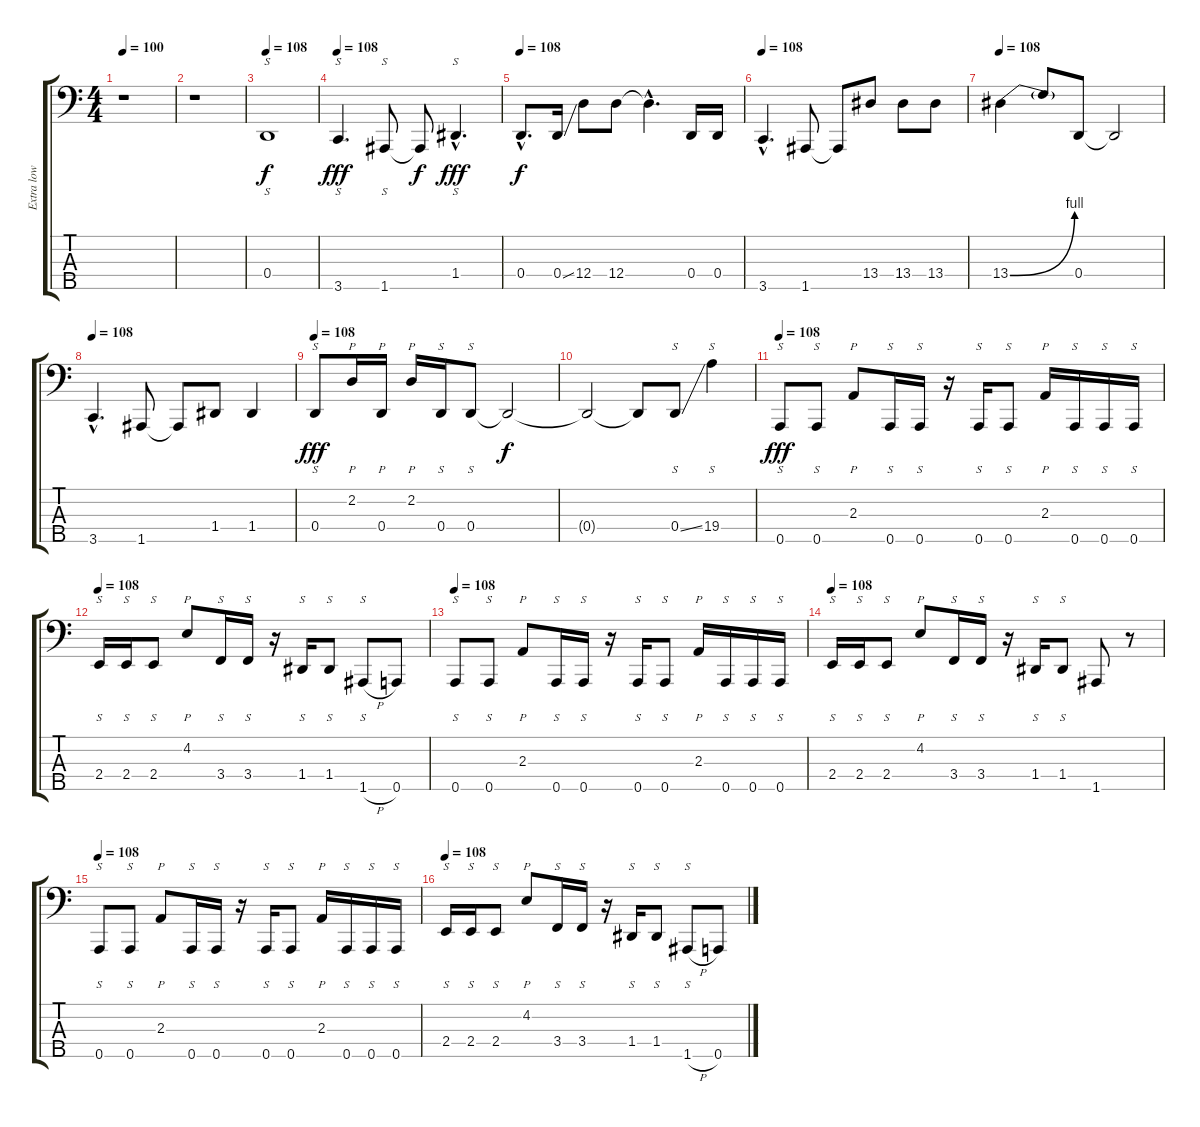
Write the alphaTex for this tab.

\track ("Extra low sound" "Extra low ") {instrument electricbassfinger}
\staff {score tabs}
\tuning (F2 C2 G1 D1 A0) {hide}
\ts (4 4)
\tempo 100
\clef f4
\ks c
r.1{dy fff} |
r.1 |
\tempo 108
0.4.1{s dy f instrument slapbass2} |
\tempo 108
3.5.4{s d dy fff instrument slapbass2} 1.5.8{s} 1.5{t}.8{dy f} 1.4{hac}.4{s d dy fff} |
\tempo 108
0.4{hac}.8{d dy f instrument slapbass2} 0.4{ss}.16 12.4.8 12.4.8 12.4{hac t}.4{d} 0.4.16 0.4.16 |
\tempo 108
3.5{hac}.4{d instrument slapbass2} 1.5.8 1.5{t}.8 13.4.8 13.4.8 13.4.8 |
\tempo 108
13.4{be (bend 0 0 60 4)}.4{instrument slapbass2} 13.4{t}.8 0.4.8 0.4{t}.2 |
\tempo 108
3.5{hac}.4{d instrument slapbass2} 1.5.8 1.5{t}.8 1.4.8 1.4.4 |
\tempo 108
0.4.8{s dy fff instrument slapbass2} 2.2.16{p} 0.4.16{p} 2.2.16{p} 0.4.16{s} 0.4.8{s} 0.4{t}.2{dy f} |
0.4{t}.2 0.4{t}.8 0.4{ss}.8{s} 19.4.4{s} |
\tempo 108
0.5.8{s dy fff} 0.5.8{s} 2.3.8{p} 0.5.16{s} 0.5.16{s} r.16 0.5.16{s} 0.5.8{s} 2.3.16{p} 0.5.16{s} 0.5.16{s} 0.5.16{s} |
\tempo 108
2.4.16{s} 2.4.16{s} 2.4.8{s} 4.2.8{p} 3.4.16{s} 3.4.16{s} r.16 1.4.16{s} 1.4.8{s} 1.5{h}.8{s} 0.5.8 |
\tempo 108
0.5.8{s} 0.5.8{s} 2.3.8{p} 0.5.16{s} 0.5.16{s} r.16 0.5.16{s} 0.5.8{s} 2.3.16{p} 0.5.16{s} 0.5.16{s} 0.5.16{s} |
\tempo 108
2.4.16{s} 2.4.16{s} 2.4.8{s} 4.2.8{p} 3.4.16{s} 3.4.16{s} r.16 1.4.16{s} 1.4.8{s} 1.5.8 r.8 |
\tempo 108
0.5.8{s} 0.5.8{s} 2.3.8{p} 0.5.16{s} 0.5.16{s} r.16 0.5.16{s} 0.5.8{s} 2.3.16{p} 0.5.16{s} 0.5.16{s} 0.5.16{s} |
\tempo 108
2.4.16{s} 2.4.16{s} 2.4.8{s} 4.2.8{p} 3.4.16{s} 3.4.16{s} r.16 1.4.16{s} 1.4.8{s} 1.5{h}.8{s} 0.5.8
